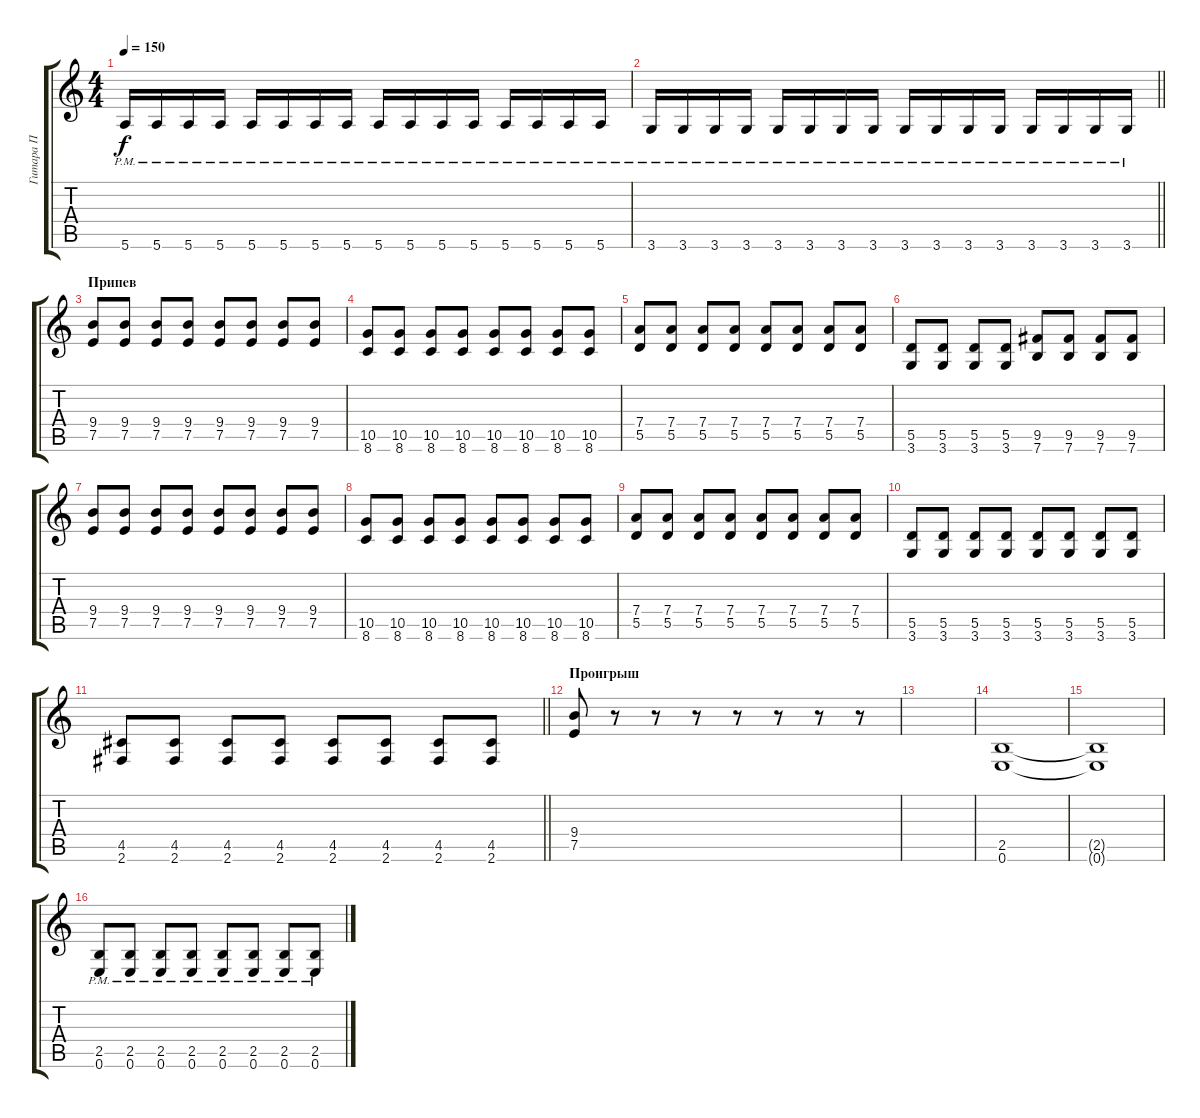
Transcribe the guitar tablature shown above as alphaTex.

\track ("Гитара П" "Гитара П") {instrument distortionguitar}
\staff {score tabs}
\tuning (E4 B3 G3 D3 A2 E2) {hide}
\ts (4 4)
\tempo 150
\clef g2
\ks c
5.6{pm}.16{dy f} 5.6{pm}.16 5.6{pm}.16 5.6{pm}.16 5.6{pm}.16 5.6{pm}.16 5.6{pm}.16 5.6{pm}.16 5.6{pm}.16 5.6{pm}.16 5.6{pm}.16 5.6{pm}.16 5.6{pm}.16 5.6{pm}.16 5.6{pm}.16 5.6{pm}.16 |
\barLineRight lightlight
3.6{pm}.16 3.6{pm}.16 3.6{pm}.16 3.6{pm}.16 3.6{pm}.16 3.6{pm}.16 3.6{pm}.16 3.6{pm}.16 3.6{pm}.16 3.6{pm}.16 3.6{pm}.16 3.6{pm}.16 3.6{pm}.16 3.6{pm}.16 3.6{pm}.16 3.6{pm}.16 |
\section ("" "Припев")
(9.4 7.5).8 (9.4 7.5).8 (9.4 7.5).8 (9.4 7.5).8 (9.4 7.5).8 (9.4 7.5).8 (9.4 7.5).8 (9.4 7.5).8 |
(10.5 8.6).8 (10.5 8.6).8 (10.5 8.6).8 (10.5 8.6).8 (10.5 8.6).8 (10.5 8.6).8 (10.5 8.6).8 (10.5 8.6).8 |
(7.4 5.5).8 (7.4 5.5).8 (7.4 5.5).8 (7.4 5.5).8 (7.4 5.5).8 (7.4 5.5).8 (7.4 5.5).8 (7.4 5.5).8 |
(5.5 3.6).8 (5.5 3.6).8 (5.5 3.6).8 (5.5 3.6).8 (9.5 7.6).8 (9.5 7.6).8 (9.5 7.6).8 (9.5 7.6).8 |
(9.4 7.5).8 (9.4 7.5).8 (9.4 7.5).8 (9.4 7.5).8 (9.4 7.5).8 (9.4 7.5).8 (9.4 7.5).8 (9.4 7.5).8 |
(10.5 8.6).8 (10.5 8.6).8 (10.5 8.6).8 (10.5 8.6).8 (10.5 8.6).8 (10.5 8.6).8 (10.5 8.6).8 (10.5 8.6).8 |
(7.4 5.5).8 (7.4 5.5).8 (7.4 5.5).8 (7.4 5.5).8 (7.4 5.5).8 (7.4 5.5).8 (7.4 5.5).8 (7.4 5.5).8 |
(5.5 3.6).8 (5.5 3.6).8 (5.5 3.6).8 (5.5 3.6).8 (5.5 3.6).8 (5.5 3.6).8 (5.5 3.6).8 (5.5 3.6).8 |
\barLineRight lightlight
(4.5 2.6).8 (4.5 2.6).8 (4.5 2.6).8 (4.5 2.6).8 (4.5 2.6).8 (4.5 2.6).8 (4.5 2.6).8 (4.5 2.6).8 |
\section ("" "Проигрыш")
(9.4 7.5).8 r.8 r.8 r.8 r.8 r.8 r.8 r.8 |
|
(2.5 0.6).1 |
(2.5{t} 0.6{t}).1 |
(2.5{pm} 0.6{pm}).8 (2.5{pm} 0.6{pm}).8 (2.5{pm} 0.6{pm}).8 (2.5{pm} 0.6{pm}).8 (2.5{pm} 0.6{pm}).8 (2.5{pm} 0.6{pm}).8 (2.5{pm} 0.6{pm}).8 (2.5{pm} 0.6{pm}).8
